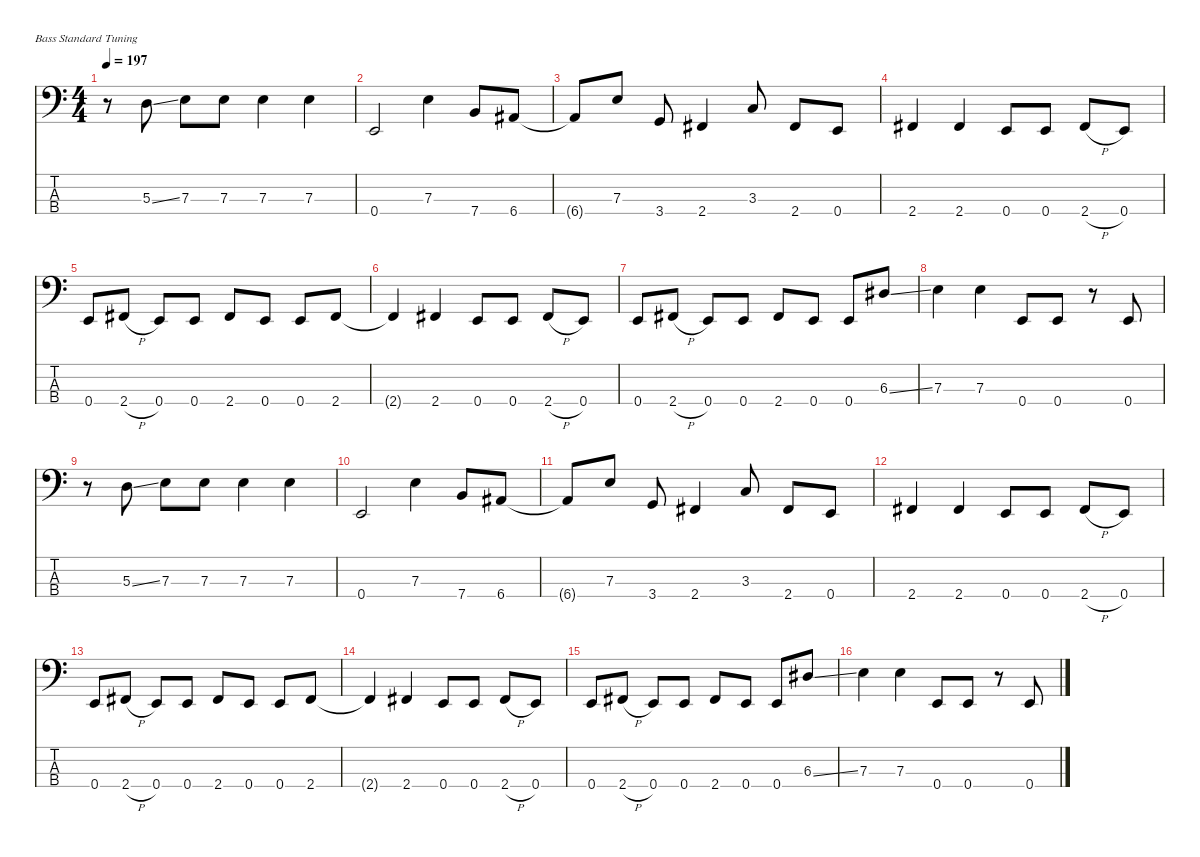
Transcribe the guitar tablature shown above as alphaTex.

\defaultSystemsLayout 4
\hideDynamics
\bracketExtendMode nobrackets
\singleTrackTrackNamePolicy hidden
\multiTrackTrackNamePolicy hidden
\firstSystemTrackNameMode fullname
\firstSystemTrackNameOrientation horizontal
\otherSystemsTrackNameOrientation horizontal
\track ("Bass" "el.bs.") {defaultSystemsLayout 4 instrument electricbassfinger}
\staff {score tabs}
\tuning (G2 D2 A1 E1)
\ts (4 4)
\tempo 197
\clef f4
\ks c
r.8{dy f beam Down} 5.3{ss}.8{beam Down} 7.3.8{beam Down} 7.3.8{beam Down} 7.3.4{beam Down} 7.3.4{beam Down} |
0.4.2{beam Up} 7.3.4{beam Down} 7.4.8{beam Up} 6.4{acc #}.8{beam Up} |
6.4{t acc #}.8{beam Up} 7.3.8{beam Up} 3.4.8{beam Up} 2.4{acc #}.4{beam Up} 3.3.8{beam Up} 2.4{acc #}.8{beam Up} 0.4.8{beam Up} |
2.4{acc #}.4{beam Up} 2.4{acc #}.4{beam Up} 0.4.8{beam Up} 0.4.8{beam Up} 2.4{h acc #}.8{beam Up} 0.4.8{beam Up} |
0.4.8{beam Up} 2.4{h acc #}.8{beam Up} 0.4.8{beam Up} 0.4.8{beam Up} 2.4{acc #}.8{beam Up} 0.4.8{beam Up} 0.4.8{beam Up} 2.4{acc #}.8{beam Up} |
2.4{t acc #}.4{beam Up} 2.4{acc #}.4{beam Up} 0.4.8{beam Up} 0.4.8{beam Up} 2.4{h acc #}.8{beam Up} 0.4.8{beam Up} |
0.4.8{beam Up} 2.4{h acc #}.8{beam Up} 0.4.8{beam Up} 0.4.8{beam Up} 2.4{acc #}.8{beam Up} 0.4.8{beam Up} 0.4.8{beam Up} 6.3{ss acc #}.8{beam Up} |
7.3.4{beam Down} 7.3.4{beam Down} 0.4.8{beam Up} 0.4.8{beam Up} r.8{beam Up} 0.4.8{beam Up} |
r.8{beam Down} 5.3{ss}.8{beam Down} 7.3.8{beam Down} 7.3.8{beam Down} 7.3.4{beam Down} 7.3.4{beam Down} |
0.4.2{beam Up} 7.3.4{beam Down} 7.4.8{beam Up} 6.4{acc #}.8{beam Up} |
6.4{t acc #}.8{beam Up} 7.3.8{beam Up} 3.4.8{beam Up} 2.4{acc #}.4{beam Up} 3.3.8{beam Up} 2.4{acc #}.8{beam Up} 0.4.8{beam Up} |
2.4{acc #}.4{beam Up} 2.4{acc #}.4{beam Up} 0.4.8{beam Up} 0.4.8{beam Up} 2.4{h acc #}.8{beam Up} 0.4.8{beam Up} |
0.4.8{beam Up} 2.4{h acc #}.8{beam Up} 0.4.8{beam Up} 0.4.8{beam Up} 2.4{acc #}.8{beam Up} 0.4.8{beam Up} 0.4.8{beam Up} 2.4{acc #}.8{beam Up} |
2.4{t acc #}.4{beam Up} 2.4{acc #}.4{beam Up} 0.4.8{beam Up} 0.4.8{beam Up} 2.4{h acc #}.8{beam Up} 0.4.8{beam Up} |
0.4.8{beam Up} 2.4{h acc #}.8{beam Up} 0.4.8{beam Up} 0.4.8{beam Up} 2.4{acc #}.8{beam Up} 0.4.8{beam Up} 0.4.8{beam Up} 6.3{ss acc #}.8{beam Up} |
7.3.4{beam Down} 7.3.4{beam Down} 0.4.8{beam Up} 0.4.8{beam Up} r.8{beam Up} 0.4.8{beam Up}
